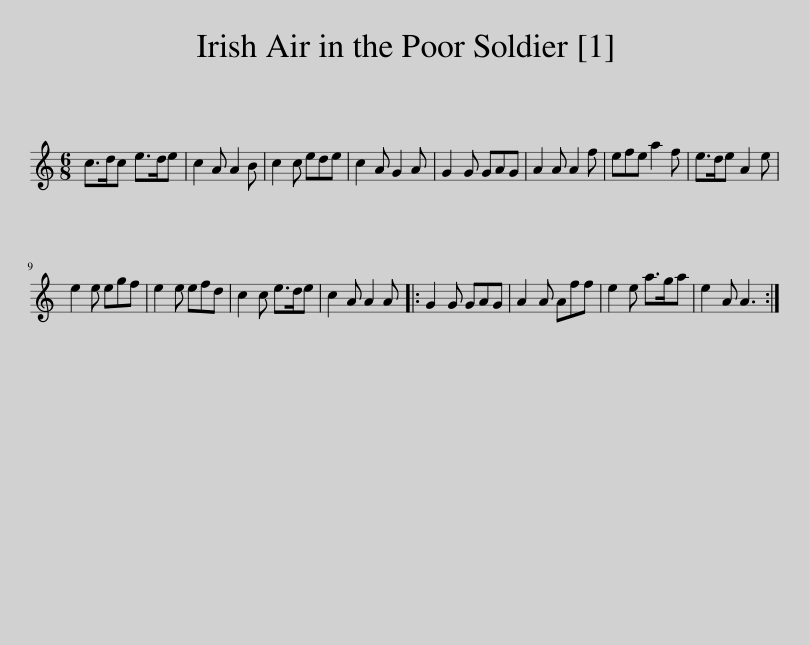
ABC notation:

X:1
L:1/8
M:6/8
I:linebreak $
K:C
V:1 treble
V:1
 c>dc e>de | c2 A A2 B | c2 c ede | c2 A G2 A | G2 G GAG | %5
 A2 A A2 f | efe a2 f | e>de A2 e |$ e2 e egf | e2 e efd | %10
 c2 c e>de | c2 A A2 A |: G2 G GAG | A2 A Aff | e2 e a>ga | %15
 e2 A A3 :| %16
